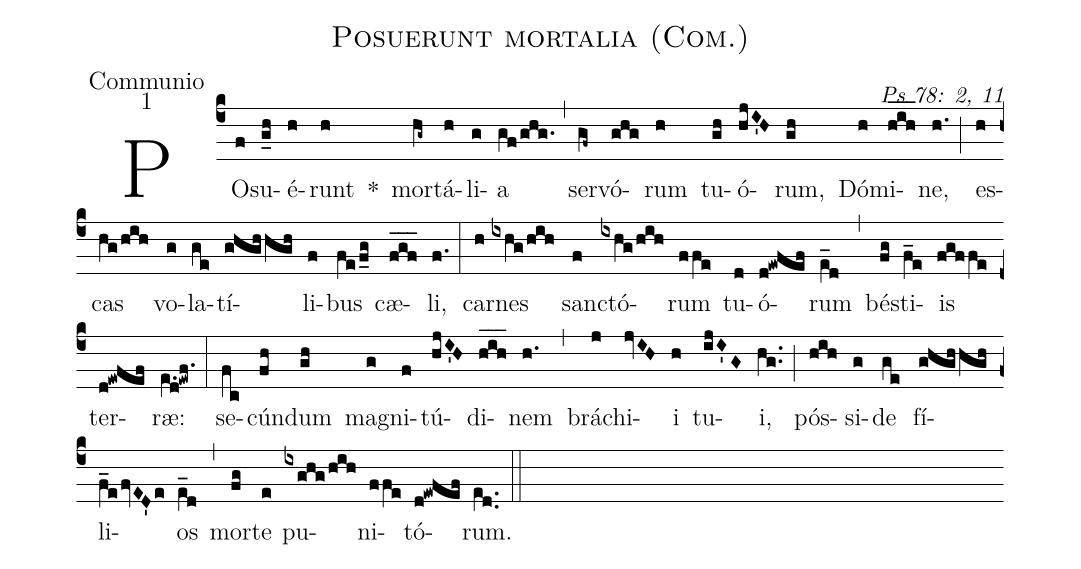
name: Posuerunt mortalia (Com.);
office-part: Communio;
mode: 1;
commentary: Ps 78: 2, 11;
%%
(c4) PO(f)su(g_h)é(h)runt(h) *() mor(hg~)tá(h)li(g)a(gf/ghg.) (,) ser(gf~)vó(ghg)rum(h) tu(gh)ó(hjI'H)rum,(gh) Dó(h)mi(h_i_h_)ne,(h.) (;) es(h)cas(hg/hih) vo(g)la(ge)tí(ghghhgh)li(f)bus(fe/f_g) cæ(f_g_f_)li,(f.) (:)
car(h)nes(ixhg/hih) sanc(f)tó(ixhg/hih)rum(ffe) tu(d)ó(d!ewfef)rum(e_[ll:1]d) (,) bés(fg)ti(f_e)is(fgffe) ter(d!ewfef)ræ:(e.[ll:1]d!ewf.) (:)
se(fc)cún(fh)dum(gh) ma(g)gni(f)tú(hjI'H)di(h_i_h_)nem(h.) (,) brá(j)chi(jvIH)i(h) tu(ijI'G)i,(hg..) (;) pós(hih)si(g)de(ge) fí(ghghhgh)li(f_efvED'e)os(e_[ll:1]d) (,) mor(fg)te(e) pu(ixghg/hih)ni(ffe)tó(d!ewfef)rum.(e[ll:1]d..) (::)
